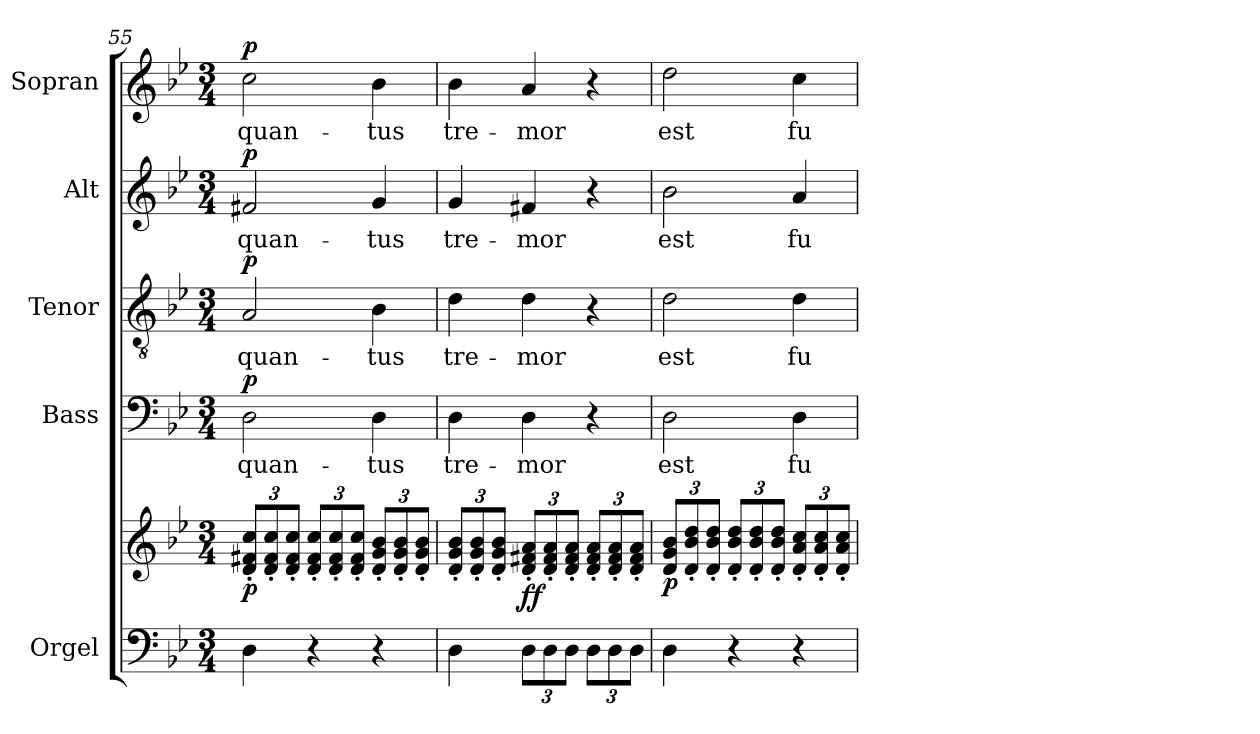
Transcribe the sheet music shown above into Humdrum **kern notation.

**kern	**kern	**dynam	**kern	**text	**dynam	**kern	**text	**dynam	**kern	**text	**dynam	**kern	**text	**dynam
*part5	*part5	*part5	*part4	*part4	*part4	*part3	*part3	*part3	*part2	*part2	*part2	*part1	*part1	*part1
*staff6	*staff5	*staff5/6	*staff4	*staff4	*staff4	*staff3	*staff3	*staff3	*staff2	*staff2	*staff2	*staff1	*staff1	*staff1
*I"Orgel	*	*	*I"Bass	*	*	*I"Tenor	*	*	*I"Alt	*	*	*I"Sopran	*	*
*I'Org.	*	*	*I'B.	*	*	*I'T.	*	*	*I'A.	*	*	*I'S.	*	*
*clefF4	*clefG2	*	*clefF4	*	*	*clefGv2	*	*	*clefG2	*	*	*clefG2	*	*
*k[b-e-]	*k[b-e-]	*	*k[b-e-]	*	*	*k[b-e-]	*	*	*k[b-e-]	*	*	*k[b-e-]	*	*
*B-:	*B-:	*	*B-:	*	*	*B-:	*	*	*B-:	*	*	*B-:	*	*
*M3/4	*M3/4	*	*M3/4	*	*	*M3/4	*	*	*M3/4	*	*	*M3/4	*	*
*	*Xbrackettup	*	*	*	*	*	*	*	*	*	*	*	*	*
=55	=55	=55	=55	=55	=55	=55	=55	=55	=55	=55	=55	=55	=55	=55
!	!	!LO:DY:b	!	!LO:LY:b	!LO:DY:a	!	!LO:LY:b	!LO:DY:a	!	!LO:LY:b	!LO:DY:a	!	!LO:LY:b	!LO:DY:a
4D\	12d/'< 12f#X/'< 12cc/'<L	p	2D\	quan-	p	2A/	quan-	p	2f#X/	quan-	p	2cc\	quan-	p
.	12d/'< 12f#/'< 12cc/'<	.	.	.	.	.	.	.	.	.	.	.	.	.
.	12d/'< 12f#/'< 12cc/'<J	.	.	.	.	.	.	.	.	.	.	.	.	.
4r	12d/'< 12f#/'< 12cc/'<L	.	.	.	.	.	.	.	.	.	.	.	.	.
.	12d/'< 12f#/'< 12cc/'<	.	.	.	.	.	.	.	.	.	.	.	.	.
.	12d/'< 12f#/'< 12cc/'<J	.	.	.	.	.	.	.	.	.	.	.	.	.
!	!	!	!	!LO:LY:b	!	!	!LO:LY:b	!	!	!LO:LY:b	!	!	!LO:LY:b	!
4r	12d/'< 12g/'< 12b-/'<L	.	4D\	-tus	.	4B-\	-tus	.	4g/	-tus	.	4b-\	-tus	.
.	12d/'< 12g/'< 12b-/'<	.	.	.	.	.	.	.	.	.	.	.	.	.
.	12d/'< 12g/'< 12b-/'<J	.	.	.	.	.	.	.	.	.	.	.	.	.
!!LO:LB:g=z
=56	=56	=56	=56	=56	=56	=56	=56	=56	=56	=56	=56	=56	=56	=56
!	!	!	!	!LO:LY:b	!	!	!LO:LY:b	!	!	!LO:LY:b	!	!	!LO:LY:b	!
4D\	12d/'< 12g/'< 12b-/'<L	.	4D\	tre-	.	4d\	tre-	.	4g/	tre-	.	4b-\	tre-	.
.	12d/'< 12g/'< 12b-/'<	.	.	.	.	.	.	.	.	.	.	.	.	.
.	12d/'< 12g/'< 12b-/'<J	.	.	.	.	.	.	.	.	.	.	.	.	.
*Xbrackettup	*	*	*	*	*	*	*	*	*	*	*	*	*	*
!	!	!LO:DY:b	!	!LO:LY:b	!	!	!LO:LY:b	!	!	!LO:LY:b	!	!	!LO:LY:b	!
12D\L	12d/'< 12f#X/'< 12a/'<L	ff	4D\	-mor	.	4d\	-mor	.	4f#X/	-mor	.	4a/	-mor	.
12D\	12d/'< 12f#/'< 12a/'<	.	.	.	.	.	.	.	.	.	.	.	.	.
12D\J	12d/'< 12f#/'< 12a/'<J	.	.	.	.	.	.	.	.	.	.	.	.	.
12D\L	12d/'< 12f#/'< 12a/'<L	.	4r	.	.	4r	.	.	4r	.	.	4r	.	.
12D\	12d/'< 12f#/'< 12a/'<	.	.	.	.	.	.	.	.	.	.	.	.	.
12D\J	12d/'< 12f#/'< 12a/'<J	.	.	.	.	.	.	.	.	.	.	.	.	.
=57	=57	=57	=57	=57	=57	=57	=57	=57	=57	=57	=57	=57	=57	=57
!	!	!LO:DY:b	!	!LO:LY:b	!	!	!LO:LY:b	!	!	!LO:LY:b	!	!	!LO:LY:b	!
4D\	12d/ 12g/ 12b-/L	p	2D\	est	.	2d\	est	.	2b-\	est	.	2dd\	est	.
.	12d/'< 12b-/'< 12dd/'<	.	.	.	.	.	.	.	.	.	.	.	.	.
.	12d/'< 12b-/'< 12dd/'<J	.	.	.	.	.	.	.	.	.	.	.	.	.
4r	12d/'< 12b-/'< 12dd/'<L	.	.	.	.	.	.	.	.	.	.	.	.	.
.	12d/'< 12b-/'< 12dd/'<	.	.	.	.	.	.	.	.	.	.	.	.	.
.	12d/'< 12b-/'< 12dd/'<J	.	.	.	.	.	.	.	.	.	.	.	.	.
!	!	!	!	!LO:LY:b	!	!	!LO:LY:b	!	!	!LO:LY:b	!	!	!LO:LY:b	!
4r	12d/'< 12a/'< 12cc/'<L	.	4D\	fu-	.	4d\	fu-	.	4a/	fu-	.	4cc\	fu-	.
.	12d/'< 12a/'< 12cc/'<	.	.	.	.	.	.	.	.	.	.	.	.	.
.	12d/'< 12a/'< 12cc/'<J	.	.	.	.	.	.	.	.	.	.	.	.	.
=	=	=	=	=	=	=	=	=	=	=	=	=	=	=
*-	*-	*-	*-	*-	*-	*-	*-	*-	*-	*-	*-	*-	*-	*-
